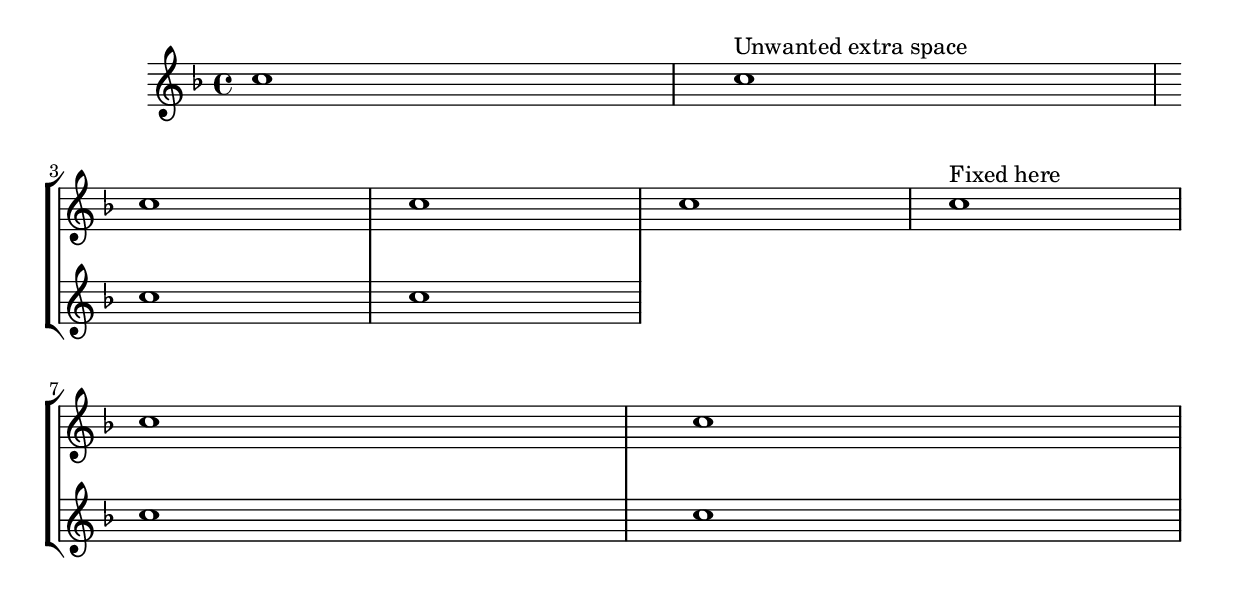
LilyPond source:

%% Do not edit this file; it is auto-generated from LSR http://lsr.dsi.unimi.it
%% This file is in the public domain.
\version "2.11.50"

\header {
  lsrtags = "staff-notation, contexts-and-engravers, breaks"

  texidoc = "
When adding a new staff at a line break, some extra space is
unfortunately added at the end of the line before the break (to fit in
a key signature change, which  will never be printed anyway). The
workaround is to add a setting of
@code{Staff.explicitKeySignatureVisibility} as is shown in the example.
In versions 2.10 and earlier, a similar setting for the time signatures
is also required (see the example).



"
  doctitle = "Adding an extra staff at a line break"
} % begin verbatim
\score {
  \new StaffGroup \relative c'' {
    \new Staff
    \key f \major
    c1 c^"Unwanted extra space" \break
    << { c1 c }
       \new Staff {
         \key f \major
         \once \override Staff.TimeSignature #'stencil = ##f
         c1 c 
       } 
    >>
    c1 c^"Fixed here" \break
    << { c1 c }
       \new Staff {
         \once \set Staff.explicitKeySignatureVisibility = #end-of-line-invisible
         % The next line is not needed in 2.11.x or later:
         \once \override Staff.TimeSignature #'break-visibility = #end-of-line-invisible
         \key f \major
         \once \override Staff.TimeSignature #'stencil = ##f
         c1 c
       }
    >>
  }
}
